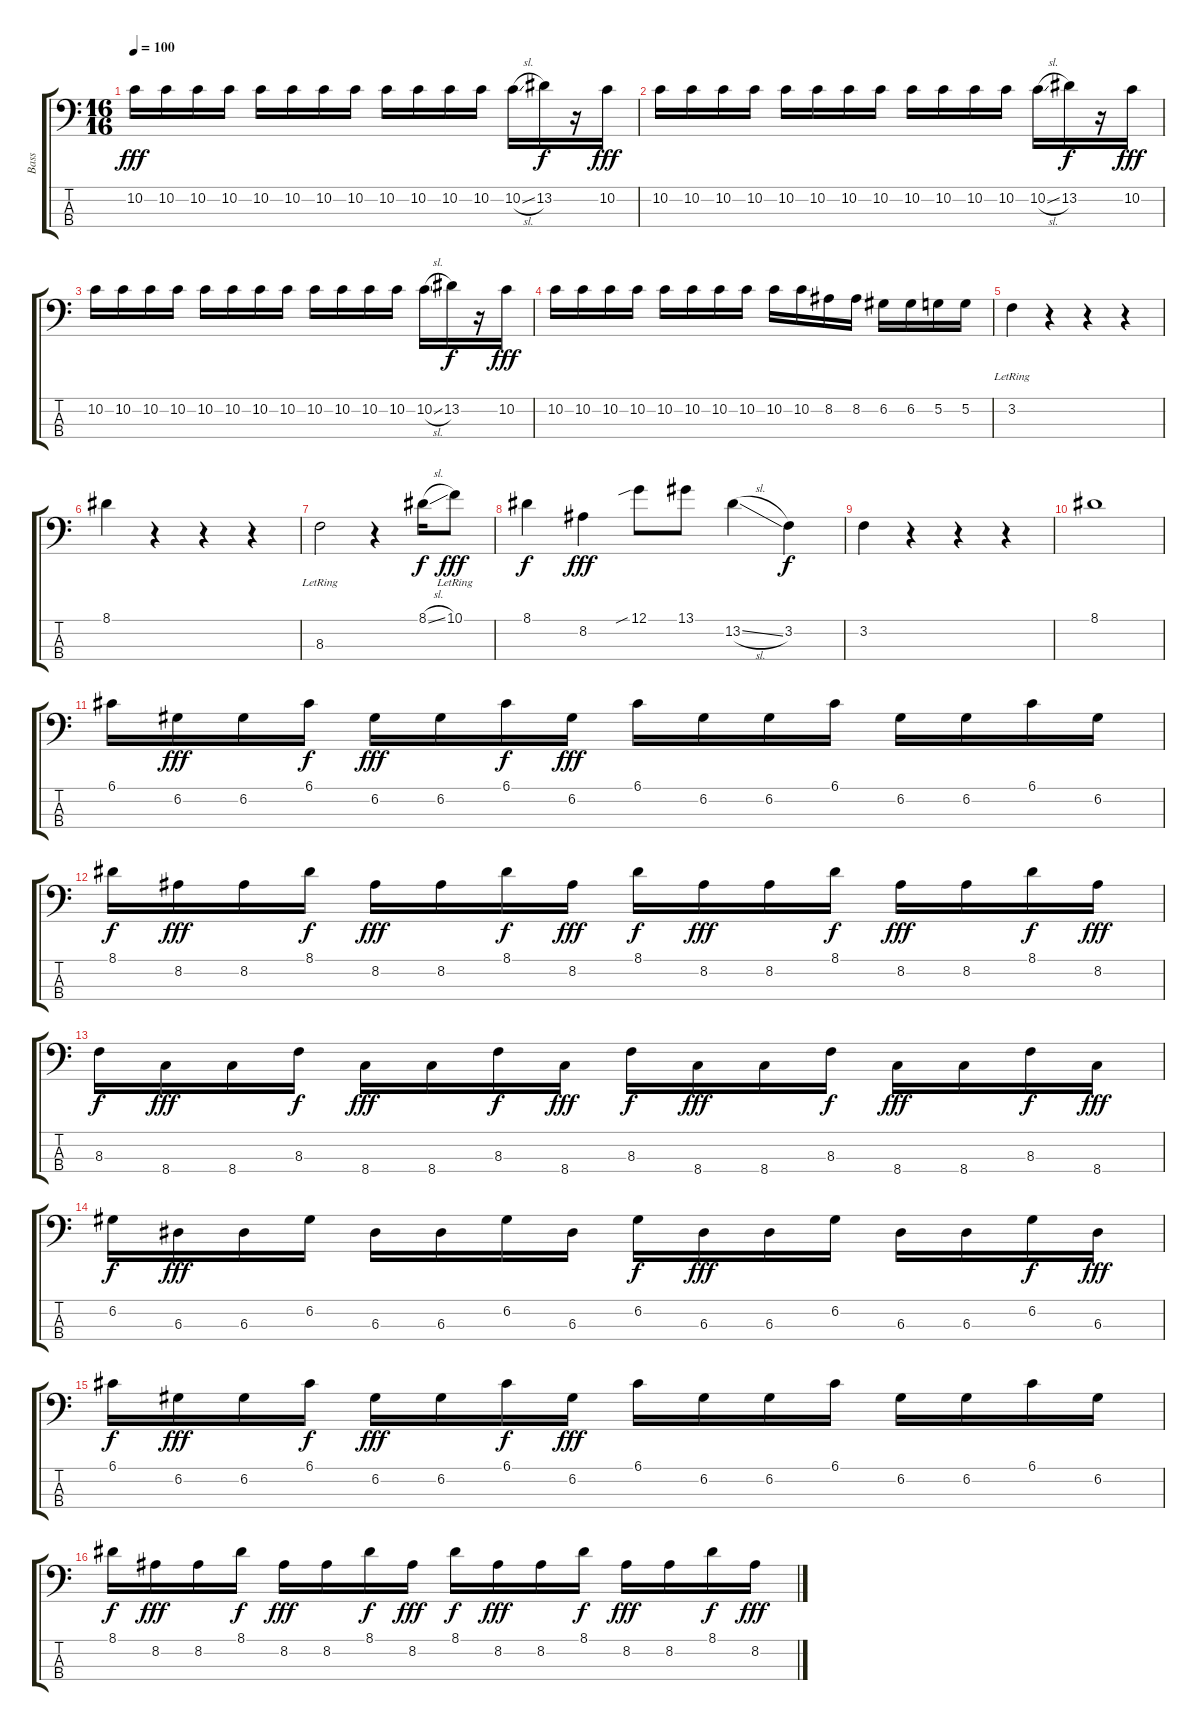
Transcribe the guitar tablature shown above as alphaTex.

\track ("Bass" "Bass") {instrument electricbasspick}
\staff {score tabs}
\tuning (G2 D2 A1 E1) {hide}
\ts (16 16)
\tempo 100
\clef f4
\ks aminor
10.2.16{dy fff} 10.2.16 10.2.16 10.2.16 10.2.16 10.2.16 10.2.16 10.2.16 10.2.16 10.2.16 10.2.16 10.2.16 10.2{sl}.16 13.2.16{dy f} r.16 10.2.16{dy fff} |
10.2.16 10.2.16 10.2.16 10.2.16 10.2.16 10.2.16 10.2.16 10.2.16 10.2.16 10.2.16 10.2.16 10.2.16 10.2{sl}.16 13.2.16{dy f} r.16 10.2.16{dy fff} |
10.2.16 10.2.16 10.2.16 10.2.16 10.2.16 10.2.16 10.2.16 10.2.16 10.2.16 10.2.16 10.2.16 10.2.16 10.2{sl}.16 13.2.16{dy f} r.16 10.2.16{dy fff} |
10.2.16 10.2.16 10.2.16 10.2.16 10.2.16 10.2.16 10.2.16 10.2.16 10.2.16 10.2.16 8.2.16 8.2.16 6.2.16 6.2.16 5.2.16 5.2.16 |
3.2{lr}.4 r.4 r.4 r.4 |
8.1.4 r.4 r.4 r.4 |
8.3{lr}.2 r.4 8.1{sl}.16{dy f} 10.1{lr}.8{dy fff} |
8.1.4{dy f} 8.2.4{dy fff} 12.1{sib}.8 13.1.8 13.2{sl}.4 3.2.4{dy f} |
3.2.4 r.4 r.4 r.4 |
8.1.1 |
6.1.16 6.2.16{dy fff} 6.2.16 6.1.16{dy f} 6.2.16{dy fff} 6.2.16 6.1.16{dy f} 6.2.16{dy fff} 6.1.16 6.2.16 6.2.16 6.1.16 6.2.16 6.2.16 6.1.16 6.2.16 |
8.1.16{dy f} 8.2.16{dy fff} 8.2.16 8.1.16{dy f} 8.2.16{dy fff} 8.2.16 8.1.16{dy f} 8.2.16{dy fff} 8.1.16{dy f} 8.2.16{dy fff} 8.2.16 8.1.16{dy f} 8.2.16{dy fff} 8.2.16 8.1.16{dy f} 8.2.16{dy fff} |
8.3.16{dy f} 8.4.16{dy fff} 8.4.16 8.3.16{dy f} 8.4.16{dy fff} 8.4.16 8.3.16{dy f} 8.4.16{dy fff} 8.3.16{dy f} 8.4.16{dy fff} 8.4.16 8.3.16{dy f} 8.4.16{dy fff} 8.4.16 8.3.16{dy f} 8.4.16{dy fff} |
6.2.16{dy f} 6.3.16{dy fff} 6.3.16 6.2.16 6.3.16 6.3.16 6.2.16 6.3.16 6.2.16{dy f} 6.3.16{dy fff} 6.3.16 6.2.16 6.3.16 6.3.16 6.2.16{dy f} 6.3.16{dy fff} |
6.1.16{dy f} 6.2.16{dy fff} 6.2.16 6.1.16{dy f} 6.2.16{dy fff} 6.2.16 6.1.16{dy f} 6.2.16{dy fff} 6.1.16 6.2.16 6.2.16 6.1.16 6.2.16 6.2.16 6.1.16 6.2.16 |
8.1.16{dy f} 8.2.16{dy fff} 8.2.16 8.1.16{dy f} 8.2.16{dy fff} 8.2.16 8.1.16{dy f} 8.2.16{dy fff} 8.1.16{dy f} 8.2.16{dy fff} 8.2.16 8.1.16{dy f} 8.2.16{dy fff} 8.2.16 8.1.16{dy f} 8.2.16{dy fff}
